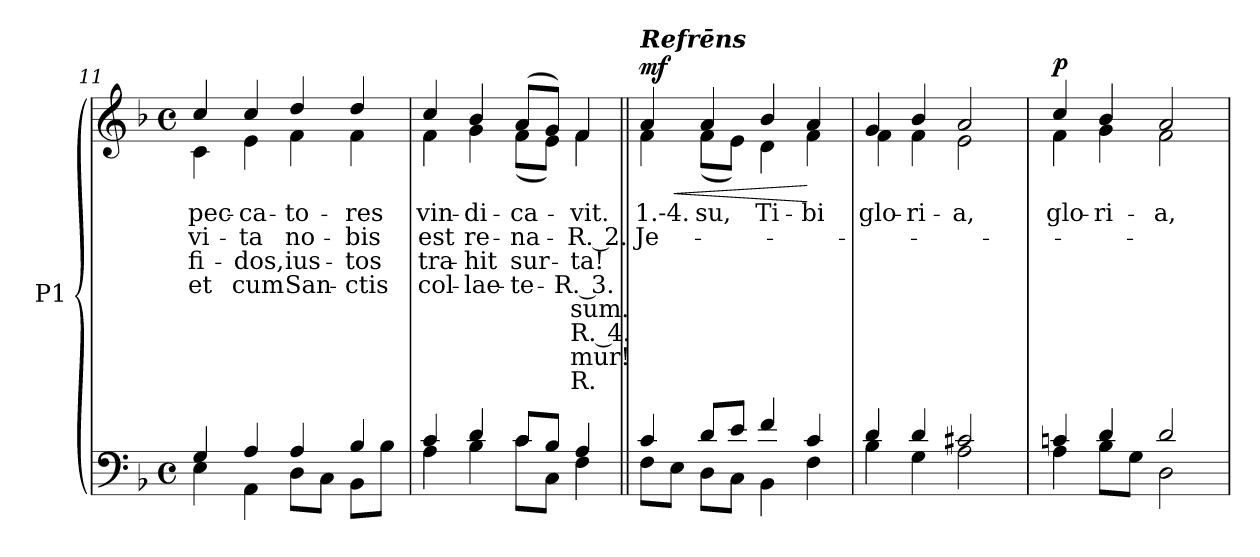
**kern	**kern	**text	**text	**text	**text	**text	**text	**text	**text	**dynam
*part1	*part1	*part1	*part1	*part1	*part1	*part1	*part1	*part1	*part1	*part1
*staff2	*staff1	*staff1	*staff1	*staff1	*staff1	*staff1	*staff1	*staff1	*staff1	*staff1/2
*I"P1	*	*	*	*	*	*	*	*	*	*
*clefF4	*clefG2	*	*	*	*	*	*	*	*	*
*k[b-]	*k[b-]	*	*	*	*	*	*	*	*	*
*F:	*F:	*	*	*	*	*	*	*	*	*
*M4/4	*M4/4	*	*	*	*	*	*	*	*	*
*met(c)	*met(c)	*	*	*	*	*	*	*	*	*
=11	=11	=11	=11	=11	=11	=11	=11	=11	=11	=11
*^	*	*	*	*	*	*	*	*	*	*
!	!	!	!LO:LY:b:color=#000000	!LO:LY:b:color=#000000	!LO:LY:b:color=#000000	!LO:LY:b:color=#000000	!	!	!	!	!
*	*	*^	*	*	*	*	*	*	*	*	*
4Gi/	4Ei\	4cci/	4ci\	pec-	vi-	fi-	et	.	.	.	.	.
!	!	!	!	!LO:LY:b:color=#000000	!LO:LY:b:color=#000000	!LO:LY:b:color=#000000	!LO:LY:b:color=#000000	!	!	!	!	!
4Ai/	4AAi\	4cci/	4ei\	-ca-	-ta	-dos,	cum	.	.	.	.	.
!	!	!	!	!LO:LY:b:color=#000000	!LO:LY:b:color=#000000	!LO:LY:b:color=#000000	!LO:LY:b:color=#000000	!	!	!	!	!
4Ai/	8Di\L	4ddi/	4fi\	-to-	no-	ius-	San-	.	.	.	.	.
.	8Ci\J	.	.	.	.	.	.	.	.	.	.	.
!	!	!	!	!LO:LY:b:color=#000000	!LO:LY:b:color=#000000	!LO:LY:b:color=#000000	!LO:LY:b:color=#000000	!	!	!	!	!
4B-i/	8BB-i\L	4ddi/	4fi\	-res	-bis	-tos	-ctis	.	.	.	.	.
.	8B-i\J	.	.	.	.	.	.	.	.	.	.	.
=12	=12	=12	=12	=12	=12	=12	=12	=12	=12	=12	=12	=12
!	!	!	!	!LO:LY:b:color=#000000	!LO:LY:b:color=#000000	!LO:LY:b:color=#000000	!LO:LY:b:color=#000000	!	!	!	!	!
4ci/	4Ai\	4cci/	4fi\	vin-	est	tra-	col-	.	.	.	.	.
!	!	!	!	!LO:LY:b:color=#000000	!LO:LY:b:color=#000000	!LO:LY:b:color=#000000	!LO:LY:b:color=#000000	!	!	!	!	!
4di/	4B-i\	4b-i/	4gi\	-di-	re-	-hit	-lae-	.	.	.	.	.
!	!	!	!	!LO:LY:b:color=#000000	!LO:LY:b:color=#000000	!LO:LY:b:color=#000000	!LO:LY:b:color=#000000	!	!	!	!	!
8ci/L	8ci\L	(8ai/L	(8fi\L	-ca-	-na-	sur-	-te-	.	.	.	.	.
8B-i/J	8Ci\J	8gi/J)	8ei\J)	.	.	.	.	.	.	.	.	.
!	!	!	!	!LO:LY:b:color=#000000	!LO:LY:b:color=#000000	!LO:LY:b:color=#000000	!LO:LY:b:color=#000000	!LO:LY:b:color=#000000	!LO:LY:b:color=#000000	!LO:LY:b:color=#000000	!LO:LY:b:color=#000000	!
4Ai/	4Fi\	4fi/	4fi\	-vit.	R. 2.	-ta!	R. 3.	-sum.	R. 4.	-mur!	R.	.
!!LO:LB:g=z	!!
=13||	=13||	=13||	=13||	=13||	=13||	=13||	=13||	=13||	=13||	=13||	=13||	=13||
!	!	!LO:TX:a:Bi:t=Refrēns	!	!	!	!	!	!	!	!	!	!
!	!	!	!	!LO:LY:b:color=#000000	!LO:LY:b:color=#000000	!	!	!	!	!	!	!LO:HP:b
4ci/	8Fi\L	4ai/	4fi\	1.-4.	Je-	.	.	.	.	.	.	< mf
.	8Ei\J	.	.	.	.	.	.	.	.	.	.	.
!	!	!	!	!LO:LY:b:color=#000000	!	!	!	!	!	!	!	!
8di/L	8Di\L	4ai/	(8fi\L	-su,	.	.	.	.	.	.	.	.
8ei/J	8Ci\J	.	8ei\J)	.	.	.	.	.	.	.	.	.
!	!	!	!	!LO:LY:b:color=#000000	!	!	!	!	!	!	!	!
4fi/	4BB-i\	4b-i/	4di\	Ti-	.	.	.	.	.	.	.	.
!	!	!	!	!LO:LY:b:color=#000000	!	!	!	!	!	!	!	!
4ci/	4Fi\	4ai/	4fi\	-bi	.	.	.	.	.	.	.	[
=14	=14	=14	=14	=14	=14	=14	=14	=14	=14	=14	=14	=14
!	!	!	!	!LO:LY:b:color=#000000	!	!	!	!	!	!	!	!
4di/	4B-i\	4gi/	4fi\	glo-	.	.	.	.	.	.	.	.
!	!	!	!	!LO:LY:b:color=#000000	!	!	!	!	!	!	!	!
4di/	4Gi\	4b-i/	4fi\	-ri-	.	.	.	.	.	.	.	.
!	!	!	!	!LO:LY:b:color=#000000	!	!	!	!	!	!	!	!
2c#Xi/	2Ai\	2ai/	2ei\	-a,	.	.	.	.	.	.	.	.
=15	=15	=15	=15	=15	=15	=15	=15	=15	=15	=15	=15	=15
!	!	!	!	!LO:LY:b:color=#000000	!	!	!	!	!	!	!	!
4cni/	4Ai\	4cci/	4fi\	glo-	.	.	.	.	.	.	.	p
!	!	!	!	!LO:LY:b:color=#000000	!	!	!	!	!	!	!	!
4di/	8B-i\L	4b-i/	4gi\	-ri-	.	.	.	.	.	.	.	.
.	8Gi\J	.	.	.	.	.	.	.	.	.	.	.
!	!	!	!	!LO:LY:b:color=#000000	!	!	!	!	!	!	!	!
2di/	2Di\	2ai/	2fi\	-a,	.	.	.	.	.	.	.	.
*v	*v	*	*	*	*	*	*	*	*	*	*	*
*	*v	*v	*	*	*	*	*	*	*	*	*
=	=	=	=	=	=	=	=	=	=	=
*-	*-	*-	*-	*-	*-	*-	*-	*-	*-	*-
